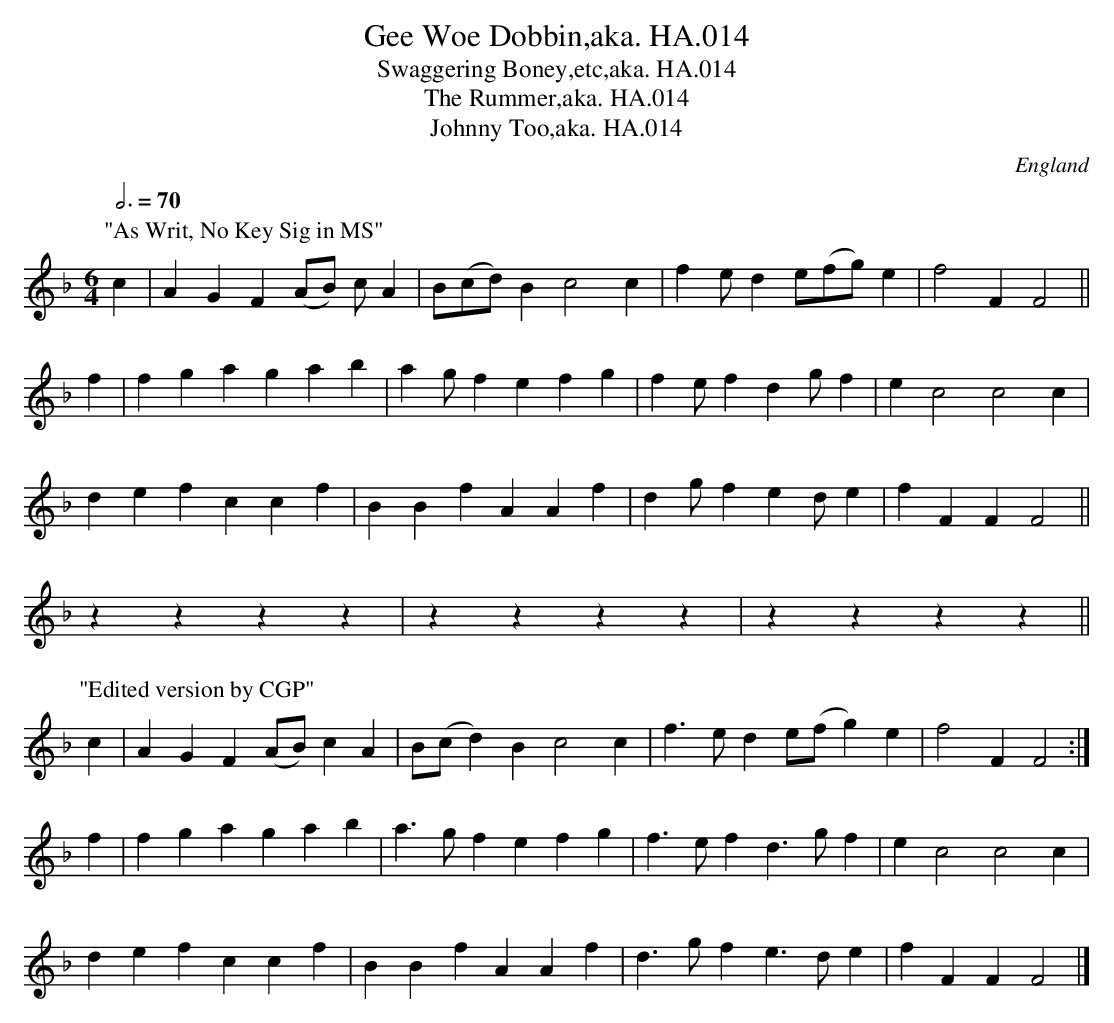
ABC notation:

X:1
T:Gee Woe Dobbin,aka. HA.014
T:Swaggering Boney,etc,aka. HA.014
T:Rummer,aka. HA.014, The
T:Johnny Too,aka. HA.014
M:6/4
L:1/4
Q:3/4=70
O:England
K:F
P:"As Writ, No Key Sig in MS"
c|AGF (A/B/) c/A|\
B/(c/d/) B c2c|fe/d e/(f/g/) e|f2F F2||!
f|fga gab|ag/f efg|fe/f dg/f|ec2 c2c|!
def ccf|BBf AAf|dg/f ed/e|fFF F2||!
zzzz|zzzz|zzzz||!
P:"Edited version by CGP"
c|AGF (A/B/) cA|\
B/(c/d) B c2c|f>ed e/(f/g) e|f2F F2:|!
f|fga gab|a>gf efg|f>ef d>gf|ec2 c2c|!
def ccf|BBf AAf|d>gf e>de|fFF F2|]
